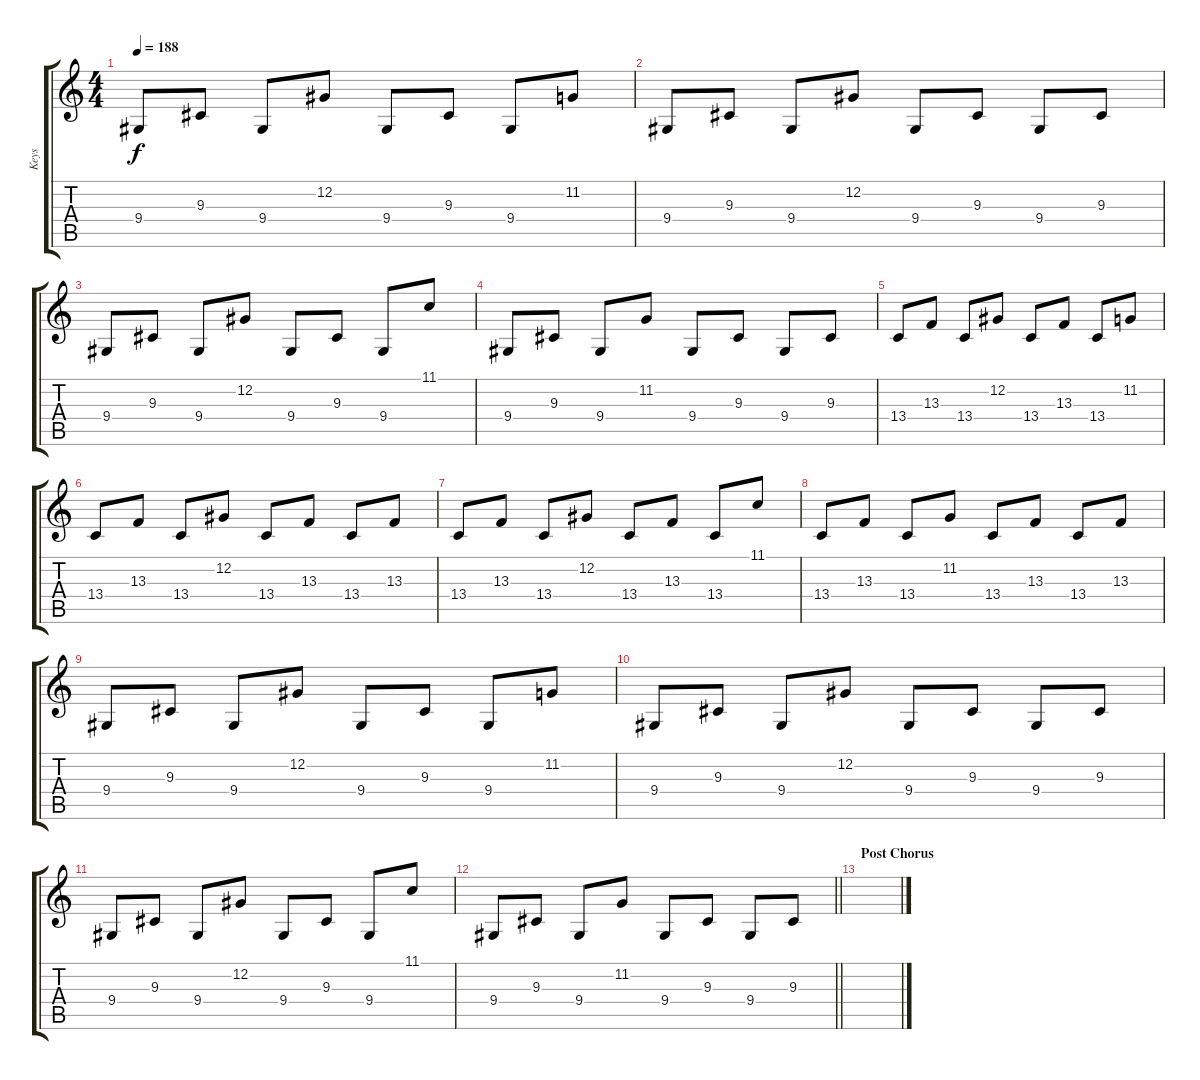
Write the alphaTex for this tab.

\track ("Keys" "Keys") {instrument acousticgrandpiano}
\staff {score tabs}
\tuning (Db4 Ab3 E3 B2 Gb2 B1) {hide}
\ts (4 4)
\tempo 188
\clef g2
\ks c
9.4.8{dy f} 9.3.8 9.4.8 12.2.8 9.4.8 9.3.8 9.4.8 11.2.8 |
9.4.8 9.3.8 9.4.8 12.2.8 9.4.8 9.3.8 9.4.8 9.3.8 |
9.4.8 9.3.8 9.4.8 12.2.8 9.4.8 9.3.8 9.4.8 11.1.8 |
9.4.8 9.3.8 9.4.8 11.2.8 9.4.8 9.3.8 9.4.8 9.3.8 |
13.4.8 13.3.8 13.4.8 12.2.8 13.4.8 13.3.8 13.4.8 11.2.8 |
13.4.8 13.3.8 13.4.8 12.2.8 13.4.8 13.3.8 13.4.8 13.3.8 |
13.4.8 13.3.8 13.4.8 12.2.8 13.4.8 13.3.8 13.4.8 11.1.8 |
13.4.8 13.3.8 13.4.8 11.2.8 13.4.8 13.3.8 13.4.8 13.3.8 |
9.4.8 9.3.8 9.4.8 12.2.8 9.4.8 9.3.8 9.4.8 11.2.8 |
9.4.8 9.3.8 9.4.8 12.2.8 9.4.8 9.3.8 9.4.8 9.3.8 |
9.4.8 9.3.8 9.4.8 12.2.8 9.4.8 9.3.8 9.4.8 11.1.8 |
\barLineRight lightlight
9.4.8 9.3.8 9.4.8 11.2.8 9.4.8 9.3.8 9.4.8 9.3.8 |
\section ("" "Post Chorus")
